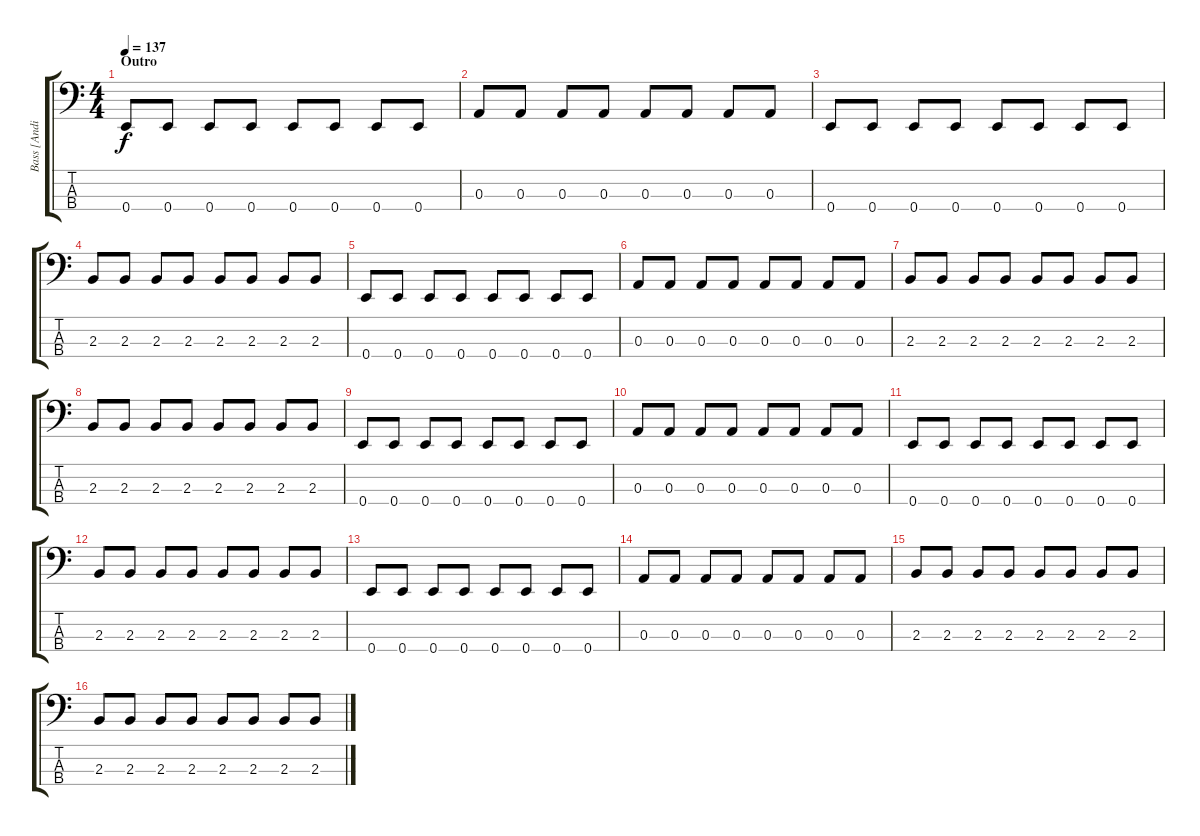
\track ("Bass [Andi]" "Bass [Andi") {instrument electricbassfinger}
\staff {score tabs}
\tuning (G2 D2 A1 E1) {hide}
\ts (4 4)
\section ("" "Outro")
\tempo 137
\clef f4
\ks c
0.4.8{dy f} 0.4.8 0.4.8 0.4.8 0.4.8 0.4.8 0.4.8 0.4.8 |
0.3.8 0.3.8 0.3.8 0.3.8 0.3.8 0.3.8 0.3.8 0.3.8 |
0.4.8 0.4.8 0.4.8 0.4.8 0.4.8 0.4.8 0.4.8 0.4.8 |
2.3.8 2.3.8 2.3.8 2.3.8 2.3.8 2.3.8 2.3.8 2.3.8 |
0.4.8 0.4.8 0.4.8 0.4.8 0.4.8 0.4.8 0.4.8 0.4.8 |
0.3.8 0.3.8 0.3.8 0.3.8 0.3.8 0.3.8 0.3.8 0.3.8 |
2.3.8 2.3.8 2.3.8 2.3.8 2.3.8 2.3.8 2.3.8 2.3.8 |
2.3.8 2.3.8 2.3.8 2.3.8 2.3.8 2.3.8 2.3.8 2.3.8 |
0.4.8 0.4.8 0.4.8 0.4.8 0.4.8 0.4.8 0.4.8 0.4.8 |
0.3.8 0.3.8 0.3.8 0.3.8 0.3.8 0.3.8 0.3.8 0.3.8 |
0.4.8 0.4.8 0.4.8 0.4.8 0.4.8 0.4.8 0.4.8 0.4.8 |
2.3.8 2.3.8 2.3.8 2.3.8 2.3.8 2.3.8 2.3.8 2.3.8 |
0.4.8 0.4.8 0.4.8 0.4.8 0.4.8 0.4.8 0.4.8 0.4.8 |
0.3.8 0.3.8 0.3.8 0.3.8 0.3.8 0.3.8 0.3.8 0.3.8 |
2.3.8 2.3.8 2.3.8 2.3.8 2.3.8 2.3.8 2.3.8 2.3.8 |
2.3.8 2.3.8 2.3.8 2.3.8 2.3.8 2.3.8 2.3.8 2.3.8
